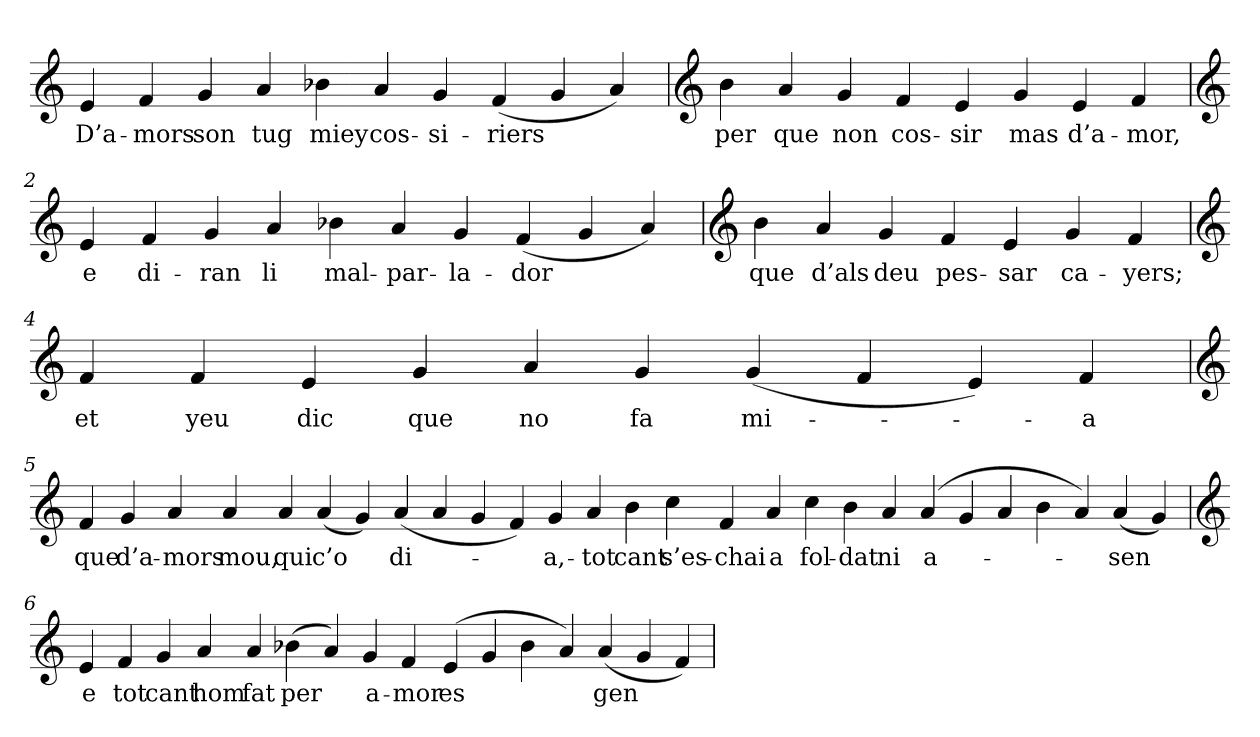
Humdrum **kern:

**kern	**text
*part1	*part1
*staff1	*staff1
*clefG2	*
=	=
4e	D’a-
4f	-mors
4g	son
4a	tug
4b-X	miey
4a	cos-
4g	-si-
(4f	-riers
4g	.
4a)	.
=1	=1
*clefG2	*
4b	per
4a	que
4g	non
4f	cos-
4e	-sir
4g	mas
4e	d’a-
4f	-mor,
=2	=2
*clefG2	*
4e	e
4f	di-
4g	-ran
4a	li
4b-X	mal-
4a	-par-
4g	-la-
(4f	-dor
4g	.
4a)	.
=3	=3
*clefG2	*
4b	que
4a	d’als
4g	deu
4f	pes-
4e	-sar
4g	ca-
4f	-yers;
=4	=4
*clefG2	*
4f	et
4f	yeu
4e	dic
4g	que
4a	no
4g	fa
(4g	mi-
4f	.
4e)	.
4f	-a
=5	=5
*clefG2	*
4f	que
4g	d’a-
4a	-mors
4a	mou,
4a	qui
(4a	c’o
4g)	.
(4a	di-
4a	.
4g	.
4f)	.
4g	-a,-
4a	-tot
4b	cant
4cc	s’es-
4f	-chai
4a	a
4cc	fol-
4b	-dat
4a	ni
(4a	a-
4g	.
4a	.
4b	.
4a)	.
(4a	-sen
4g)	.
=6	=6
*clefG2	*
4e	e
4f	tot
4g	cant
4a	hom
4a	fat
(4b-X	per
4a)	.
4g	a-
4f	-mor
(4e	es
4g	.
4b-	.
4a)	.
(4a	gen
4g	.
4f)	.
=	=
*-	*-
